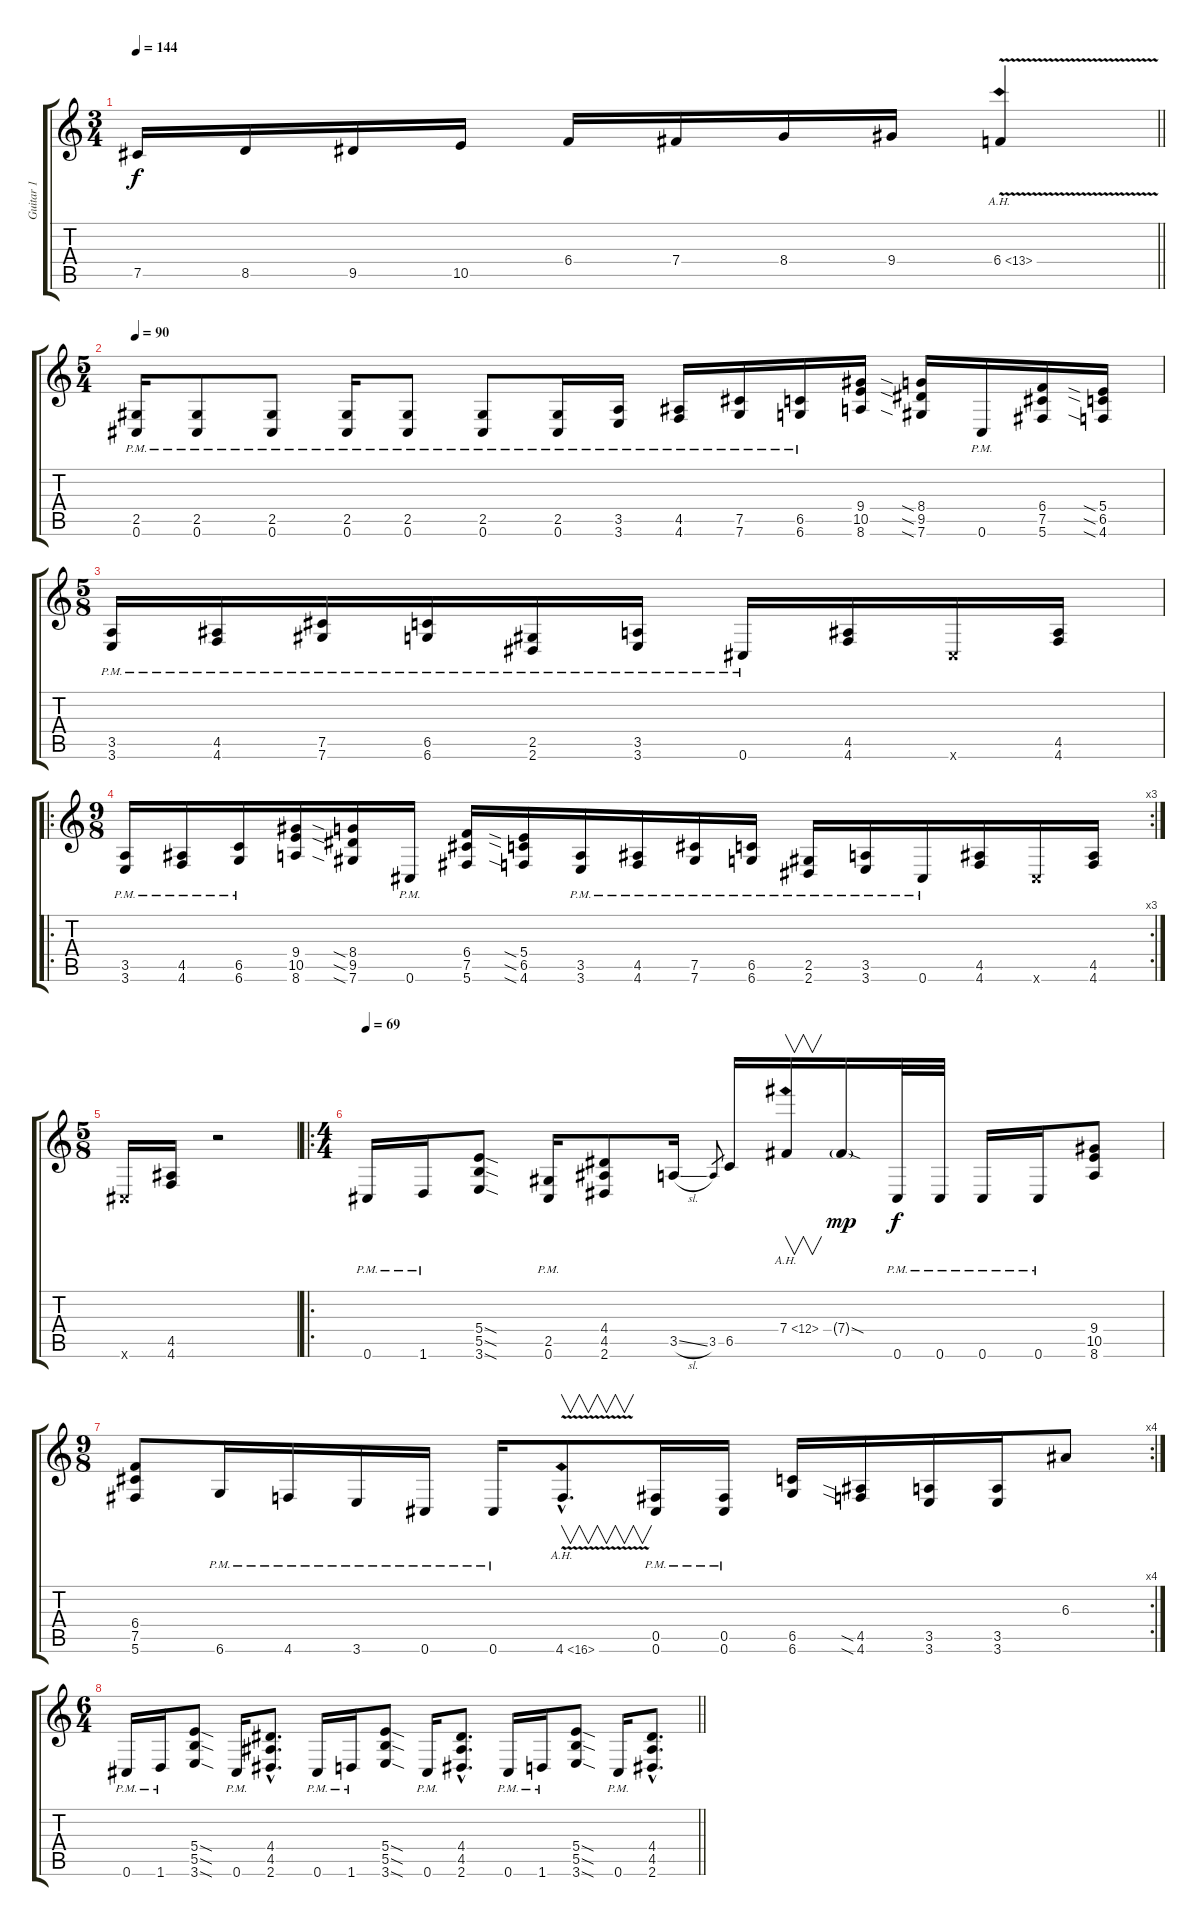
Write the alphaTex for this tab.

\track ("Guitar 1" "Guitar 1") {instrument distortionguitar}
\staff {score tabs}
\tuning (Db4 Ab3 E3 B2 Gb2 Db2) {hide}
\ts (3 4)
\tempo 144
\clef g2
\barLineRight lightlight
\ks c
7.5.16{dy f} 8.5.16 9.5.16 10.5.16 6.4.16 7.4.16 8.4.16 9.4.16 6.4{ah 7 v}.4 |
\ts (5 4)
\tempo 90
(2.5{pm} 0.6).16 (2.5{pm} 0.6).8 (2.5{pm} 0.6).8 (2.5{pm} 0.6).16 (2.5{pm} 0.6).8 (2.5{pm} 0.6).8 (2.5{pm} 0.6).16 (3.5{pm} 3.6).16 (4.5{pm} 4.6).16 (7.5{pm} 7.6).16 (6.5{pm} 6.6).16 (9.4 10.5 8.6).16 (8.4{sia} 9.5{sia} 7.6{sia}).16 0.6{pm}.16 (6.4 7.5 5.6).16 (5.4{sia} 6.5{sia} 4.6{sia}).16 |
\ts (5 8)
(3.5{pm} 3.6).16 (4.5{pm} 4.6).16 (7.5{pm} 7.6).16 (6.5{pm} 6.6).16 (2.5{pm} 2.6).16 (3.5{pm} 3.6).16 0.6{pm}.16 (4.5 4.6).16 0.6{x}.16 (4.5 4.6).16 |
\ro
\rc 3
\ts (9 8)
(3.5{pm} 3.6).16 (4.5{pm} 4.6).16 (6.5{pm} 6.6).16 (9.4 10.5 8.6).16 (8.4{sia} 9.5{sia} 7.6{sia}).16 0.6{pm}.16 (6.4 7.5 5.6).16 (5.4{sia} 6.5{sia} 4.6{sia}).16 (3.5{pm} 3.6).16 (4.5{pm} 4.6).16 (7.5{pm} 7.6).16 (6.5{pm} 6.6).16 (2.5{pm} 2.6).16 (3.5{pm} 3.6).16 0.6{pm}.16 (4.5 4.6).16 0.6{x}.16 (4.5 4.6).16 |
\ts (5 8)
0.6{x}.16 (4.5 4.6).16 r.2 |
\ro
\ts (4 4)
\tempo 69
0.6{pm}.16{instrument distortionguitar} 1.6{pm}.16 (5.4{sod} 5.5{sod} 3.6{sod}).8 (2.5{pm} 0.6{pm}).16 (4.4 4.5 2.6).8 3.5{sl}.16 3.5.8{gr} 6.5.16 7.4{ah 5}.16{v} 7.4{sod g}.16{dy mp} 0.6{pm}.32{dy f} 0.6{pm}.32 0.6{pm}.16 0.6{pm}.16 (9.4 10.5 8.6).8 |
\rc 4
\ts (9 8)
(6.4 7.5 5.6).8 6.6{pm}.16 4.6{pm}.16 3.6{pm}.16 0.6{pm}.16 0.6{pm}.16 4.6{ah 12 v hac}.8{v d} (0.5{pm} 0.6).16 (0.5{pm} 0.6).16 (6.5 6.6).16 (4.5{sia} 4.6{sia}).16 (3.5 3.6).16 (3.5 3.6).16 6.3.8{instrument guitarharmonics} |
\ts (6 4)
\barLineRight lightlight
0.6{pm}.16{instrument distortionguitar} 1.6{pm}.16 (5.4{sod} 5.5{sod} 3.6{sod}).8 0.6{pm}.16 (4.4{hac} 4.5{hac} 2.6{hac}).8{d} 0.6{pm}.16 1.6{pm}.16 (5.4{sod} 5.5{sod} 3.6{sod}).8 0.6{pm}.16 (4.4{hac} 4.5{hac} 2.6{hac}).8{d} 0.6{pm}.16 1.6{pm}.16 (5.4{sod} 5.5{sod} 3.6{sod}).8 0.6{pm}.16 (4.4{hac} 4.5{hac} 2.6{hac}).8{d}
